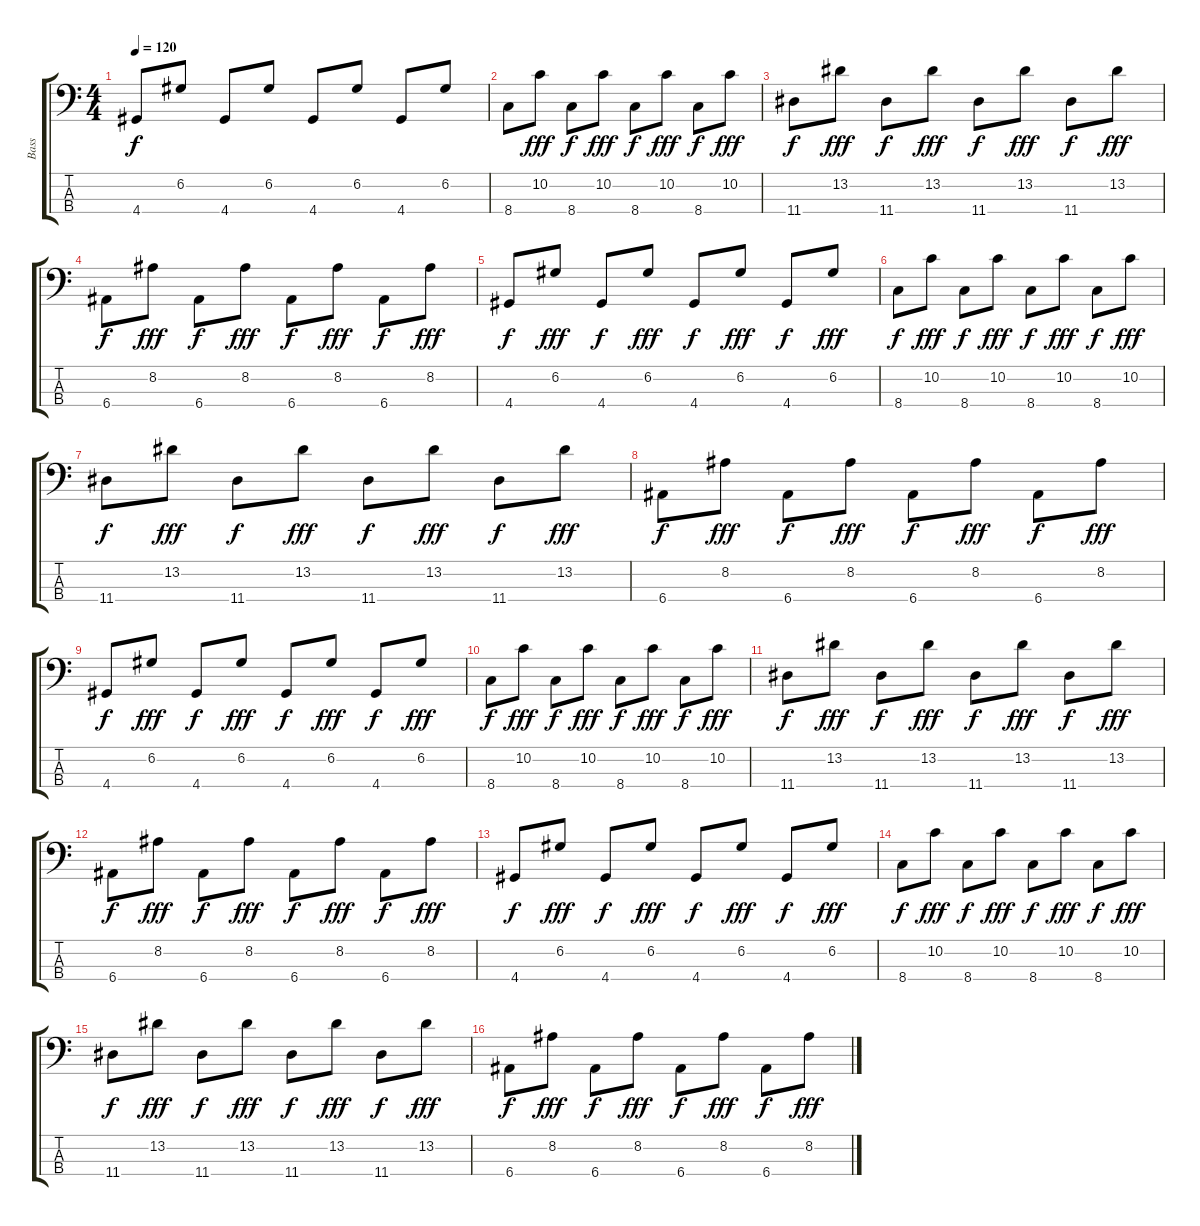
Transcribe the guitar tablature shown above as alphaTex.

\track ("Bass" "Bass") {instrument electricbasspick}
\staff {score tabs}
\tuning (G2 D2 A1 E1) {hide}
\ts (4 4)
\tempo 120
\clef f4
\ks c
4.4.8{dy f} 6.2.8 4.4.8 6.2.8 4.4.8 6.2.8 4.4.8 6.2.8 |
8.4.8 10.2.8{dy fff} 8.4.8{dy f} 10.2.8{dy fff} 8.4.8{dy f} 10.2.8{dy fff} 8.4.8{dy f} 10.2.8{dy fff} |
11.4.8{dy f} 13.2.8{dy fff} 11.4.8{dy f} 13.2.8{dy fff} 11.4.8{dy f} 13.2.8{dy fff} 11.4.8{dy f} 13.2.8{dy fff} |
6.4.8{dy f} 8.2.8{dy fff} 6.4.8{dy f} 8.2.8{dy fff} 6.4.8{dy f} 8.2.8{dy fff} 6.4.8{dy f} 8.2.8{dy fff} |
4.4.8{dy f} 6.2.8{dy fff} 4.4.8{dy f} 6.2.8{dy fff} 4.4.8{dy f} 6.2.8{dy fff} 4.4.8{dy f} 6.2.8{dy fff} |
8.4.8{dy f} 10.2.8{dy fff} 8.4.8{dy f} 10.2.8{dy fff} 8.4.8{dy f} 10.2.8{dy fff} 8.4.8{dy f} 10.2.8{dy fff} |
11.4.8{dy f} 13.2.8{dy fff} 11.4.8{dy f} 13.2.8{dy fff} 11.4.8{dy f} 13.2.8{dy fff} 11.4.8{dy f} 13.2.8{dy fff} |
6.4.8{dy f} 8.2.8{dy fff} 6.4.8{dy f} 8.2.8{dy fff} 6.4.8{dy f} 8.2.8{dy fff} 6.4.8{dy f} 8.2.8{dy fff} |
4.4.8{dy f} 6.2.8{dy fff} 4.4.8{dy f} 6.2.8{dy fff} 4.4.8{dy f} 6.2.8{dy fff} 4.4.8{dy f} 6.2.8{dy fff} |
8.4.8{dy f} 10.2.8{dy fff} 8.4.8{dy f} 10.2.8{dy fff} 8.4.8{dy f} 10.2.8{dy fff} 8.4.8{dy f} 10.2.8{dy fff} |
11.4.8{dy f} 13.2.8{dy fff} 11.4.8{dy f} 13.2.8{dy fff} 11.4.8{dy f} 13.2.8{dy fff} 11.4.8{dy f} 13.2.8{dy fff} |
6.4.8{dy f} 8.2.8{dy fff} 6.4.8{dy f} 8.2.8{dy fff} 6.4.8{dy f} 8.2.8{dy fff} 6.4.8{dy f} 8.2.8{dy fff} |
4.4.8{dy f} 6.2.8{dy fff} 4.4.8{dy f} 6.2.8{dy fff} 4.4.8{dy f} 6.2.8{dy fff} 4.4.8{dy f} 6.2.8{dy fff} |
8.4.8{dy f} 10.2.8{dy fff} 8.4.8{dy f} 10.2.8{dy fff} 8.4.8{dy f} 10.2.8{dy fff} 8.4.8{dy f} 10.2.8{dy fff} |
11.4.8{dy f} 13.2.8{dy fff} 11.4.8{dy f} 13.2.8{dy fff} 11.4.8{dy f} 13.2.8{dy fff} 11.4.8{dy f} 13.2.8{dy fff} |
6.4.8{dy f} 8.2.8{dy fff} 6.4.8{dy f} 8.2.8{dy fff} 6.4.8{dy f} 8.2.8{dy fff} 6.4.8{dy f} 8.2.8{dy fff}
